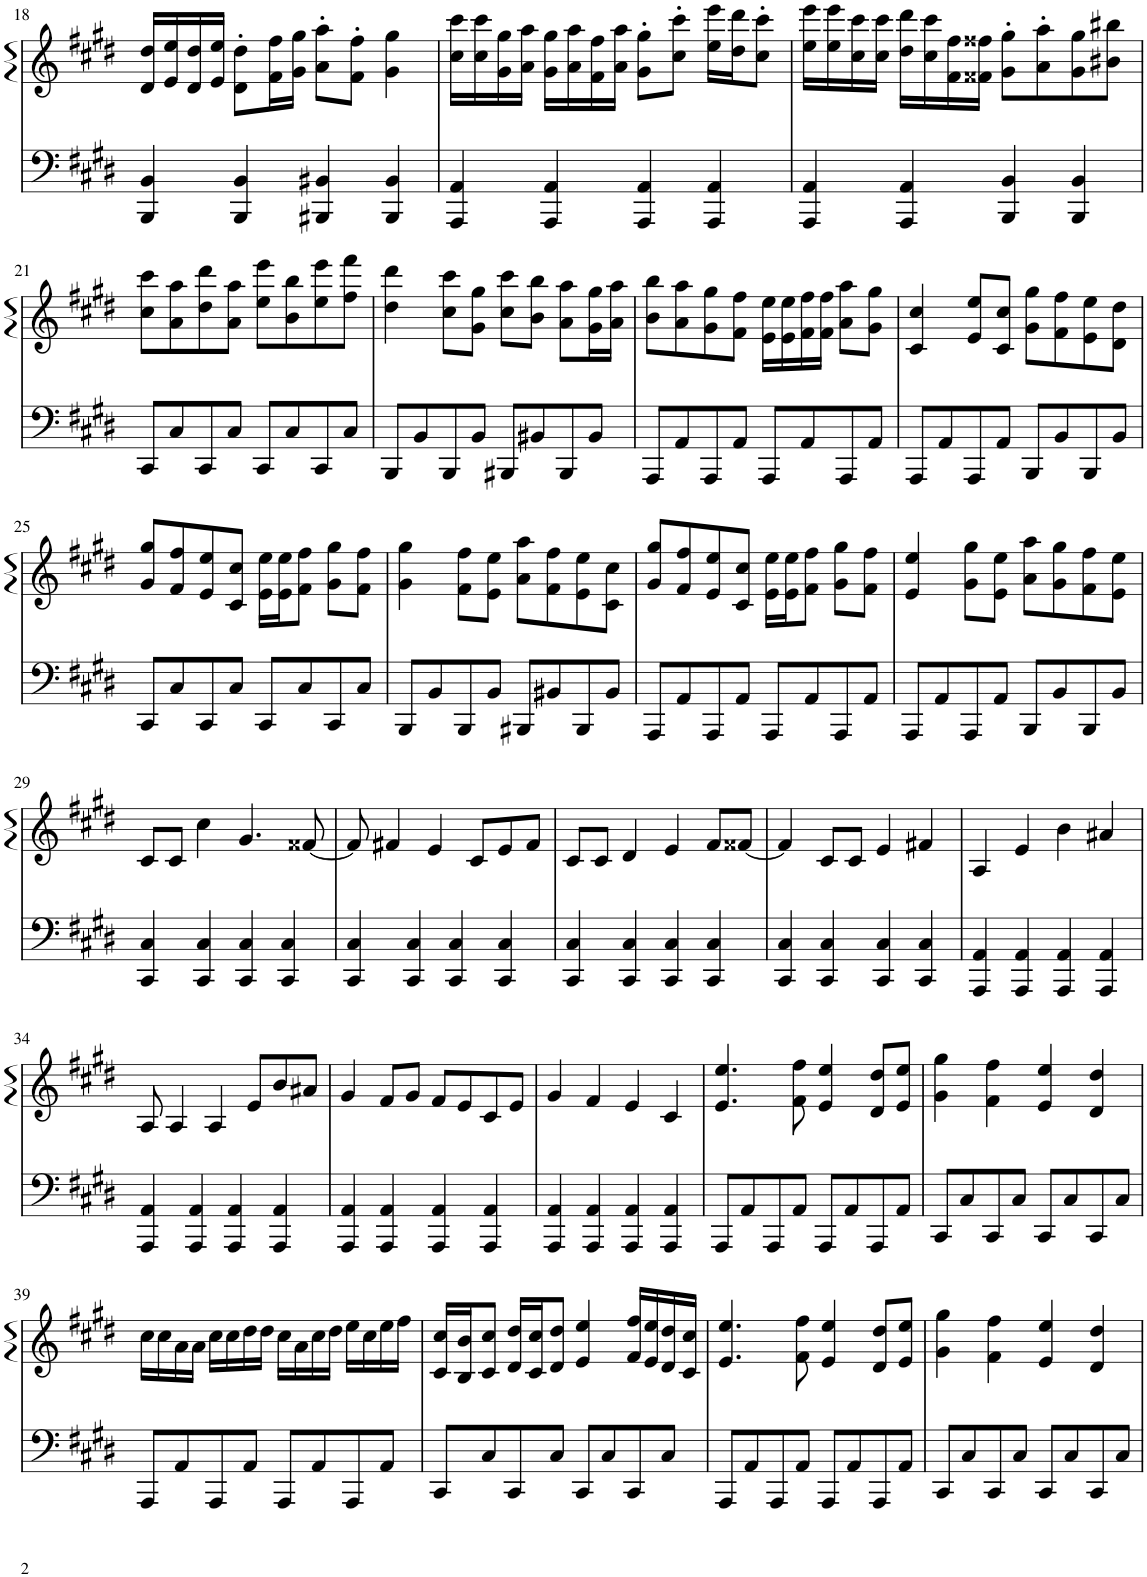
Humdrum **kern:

**kern	**kern
*part1	*part1
*staff2	*staff1
*I"Piano	*
*I'Pno.	*
!!LO:PB:g=z
*clefF4	*clefG2
*k[f#c#g#d#]	*k[f#c#g#d#]
*M4/4	*M4/4
=18	=18
4BBB/ 4BB/	16d#/ 16dd#/LL
.	16e/ 16ee/
.	16d#/ 16dd#/
.	16e/ 16ee/JJ
4BBB/ 4BB/	8d#\' 8dd#\'L
.	16f#\ 16ff#\L
.	16g#\ 16gg#\JJ
4BBB#X/ 4BB#X/	8a\' 8aa\'L
.	8f#\' 8ff#\'J
4BBB#/ 4BB#/	4g#\ 4gg#\
=19	=19
4AAA/ 4AA/	16cc#\ 16ccc#\LL
.	16cc#\ 16ccc#\
.	16g#\ 16gg#\
.	16a\ 16aa\JJ
4AAA/ 4AA/	16g#\ 16gg#\LL
.	16a\ 16aa\
.	16f#\ 16ff#\
.	16a\ 16aa\JJ
4AAA/ 4AA/	8g#\' 8gg#\'L
.	8cc#\' 8ccc#\'J
4AAA/ 4AA/	16ee\ 16eee\LL
.	16dd#\ 16ddd#\J
.	8cc#\' 8ccc#\'J
=20	=20
4AAA/ 4AA/	16ee\ 16eee\LL
.	16ee\ 16eee\
.	16cc#\ 16ccc#\
.	16cc#\ 16ccc#\JJ
4AAA/ 4AA/	16dd#\ 16ddd#\LL
.	16cc#\ 16ccc#\
.	16f#\ 16ff#\
.	16f##X\ 16ff##X\JJ
4BBB/ 4BB/	8g#\' 8gg#\'L
.	8a\' 8aa\'
4BBB/ 4BB/	8g#\ 8gg#\
.	8b#X\ 8bb#X\J
!!LO:LB:g=z
=21	=21
8CC#/L	8cc#\ 8ccc#\L
8C#/	8a\ 8aa\
8CC#/	8dd#\ 8ddd#\
8C#/J	8a\ 8aa\J
8CC#/L	8ee\ 8eee\L
8C#/	8b\ 8bb\
8CC#/	8ee\ 8eee\
8C#/J	8ff#\ 8fff#\J
=22	=22
8BBB/L	4dd#\ 4ddd#\
8BB/	.
8BBB/	8cc#\ 8ccc#\L
8BB/J	8g#\ 8gg#\J
8BBB#X/L	8cc#\ 8ccc#\L
8BB#X/	8b\ 8bb\J
8BBB#/	8a\ 8aa\L
8BB#/J	16g#\ 16gg#\L
.	16a\ 16aa\JJ
=23	=23
8AAA/L	8b\ 8bb\L
8AA/	8a\ 8aa\
8AAA/	8g#\ 8gg#\
8AA/J	8f#\ 8ff#\J
8AAA/L	16e\ 16ee\LL
.	16e\ 16ee\
8AA/	16f#\ 16ff#\
.	16f#\ 16ff#\JJ
8AAA/	8a\ 8aa\L
8AA/J	8g#\ 8gg#\J
=24	=24
8AAA/L	4c#/ 4cc#/
8AA/	.
8AAA/	8e/ 8ee/L
8AA/J	8c#/ 8cc#/J
8BBB/L	8g#\ 8gg#\L
8BB/	8f#\ 8ff#\
8BBB/	8e\ 8ee\
8BB/J	8d#\ 8dd#\J
!!LO:LB:g=z
=25	=25
8CC#/L	8g#/ 8gg#/L
8C#/	8f#/ 8ff#/
8CC#/	8e/ 8ee/
8C#/J	8c#/ 8cc#/J
8CC#/L	16e\ 16ee\LL
.	16e\ 16ee\J
8C#/	8f#\ 8ff#\J
8CC#/	8g#\ 8gg#\L
8C#/J	8f#\ 8ff#\J
=26	=26
8BBB/L	4g#\ 4gg#\
8BB/	.
8BBB/	8f#\ 8ff#\L
8BB/J	8e\ 8ee\J
8BBB#X/L	8a\ 8aa\L
8BB#X/	8f#\ 8ff#\
8BBB#/	8e\ 8ee\
8BB#/J	8c#\ 8cc#\J
=27	=27
8AAA/L	8g#/ 8gg#/L
8AA/	8f#/ 8ff#/
8AAA/	8e/ 8ee/
8AA/J	8c#/ 8cc#/J
8AAA/L	16e\ 16ee\LL
.	16e\ 16ee\J
8AA/	8f#\ 8ff#\J
8AAA/	8g#\ 8gg#\L
8AA/J	8f#\ 8ff#\J
=28	=28
8AAA/L	4e/ 4ee/
8AA/	.
8AAA/	8g#\ 8gg#\L
8AA/J	8e\ 8ee\J
8BBB/L	8a\ 8aa\L
8BB/	8g#\ 8gg#\
8BBB/	8f#\ 8ff#\
8BB/J	8e\ 8ee\J
!!LO:LB:g=z
=29	=29
4CC#/ 4C#/	8c#/L
.	8c#/J
4CC#/ 4C#/	4cc#\
4CC#/ 4C#/	4.g#/
4CC#/ 4C#/	.
.	[8f##X/
=30	=30
4CC#/ 4C#/	8f##/]
.	4f#X/
4CC#/ 4C#/	.
.	4e/
4CC#/ 4C#/	.
.	8c#/L
4CC#/ 4C#/	8e/
.	8f#/J
=31	=31
4CC#/ 4C#/	8c#/L
.	8c#/J
4CC#/ 4C#/	4d#/
4CC#/ 4C#/	4e/
4CC#/ 4C#/	8f#/L
.	[8f##X/J
=32	=32
4CC#/ 4C#/	4f##/]
4CC#/ 4C#/	8c#/L
.	8c#/J
4CC#/ 4C#/	4e/
4CC#/ 4C#/	4f#X/
=33	=33
4AAA/ 4AA/	4A/
4AAA/ 4AA/	4e/
4AAA/ 4AA/	4b\
4AAA/ 4AA/	4a#X/
!!LO:LB:g=z
=34	=34
4AAA/ 4AA/	8A/
.	4A/
4AAA/ 4AA/	.
.	4A/
4AAA/ 4AA/	.
.	8e/L
4AAA/ 4AA/	8b/
.	8a#X/J
=35	=35
4AAA/ 4AA/	4g#/
4AAA/ 4AA/	8f#/L
.	8g#/J
4AAA/ 4AA/	8f#/L
.	8e/
4AAA/ 4AA/	8c#/
.	8e/J
=36	=36
4AAA/ 4AA/	4g#/
4AAA/ 4AA/	4f#/
4AAA/ 4AA/	4e/
4AAA/ 4AA/	4c#/
=37	=37
8AAA/L	4.e/ 4.ee/
8AA/	.
8AAA/	.
8AA/J	8f#\ 8ff#\
8AAA/L	4e/ 4ee/
8AA/	.
8AAA/	8d#/ 8dd#/L
8AA/J	8e/ 8ee/J
=38	=38
8CC#/L	4g#\ 4gg#\
8C#/	.
8CC#/	4f#\ 4ff#\
8C#/J	.
8CC#/L	4e/ 4ee/
8C#/	.
8CC#/	4d#/ 4dd#/
8C#/J	.
!!LO:LB:g=z
=39	=39
8AAA/L	16cc#\LL
.	16cc#\
8AA/	16a\
.	16a\JJ
8AAA/	16cc#\LL
.	16cc#\
8AA/J	16dd#\
.	16dd#\JJ
8AAA/L	16cc#\LL
.	16a\
8AA/	16cc#\
.	16dd#\JJ
8AAA/	16ee\LL
.	16cc#\
8AA/J	16ee\
.	16ff#\JJ
=40	=40
8CC#/L	16c#/ 16cc#/LL
.	16B/ 16b/J
8C#/	8c#/ 8cc#/J
8CC#/	16d#/ 16dd#/LL
.	16c#/ 16cc#/J
8C#/J	8d#/ 8dd#/J
8CC#/L	4e/ 4ee/
8C#/	.
8CC#/	16f#/ 16ff#/LL
.	16e/ 16ee/
8C#/J	16d#/ 16dd#/
.	16c#/ 16cc#/JJ
=41	=41
8AAA/L	4.e/ 4.ee/
8AA/	.
8AAA/	.
8AA/J	8f#\ 8ff#\
8AAA/L	4e/ 4ee/
8AA/	.
8AAA/	8d#/ 8dd#/L
8AA/J	8e/ 8ee/J
=42	=42
8CC#/L	4g#\ 4gg#\
8C#/	.
8CC#/	4f#\ 4ff#\
8C#/J	.
8CC#/L	4e/ 4ee/
8C#/	.
8CC#/	4d#/ 4dd#/
8C#/J	.
=	=
*-	*-
